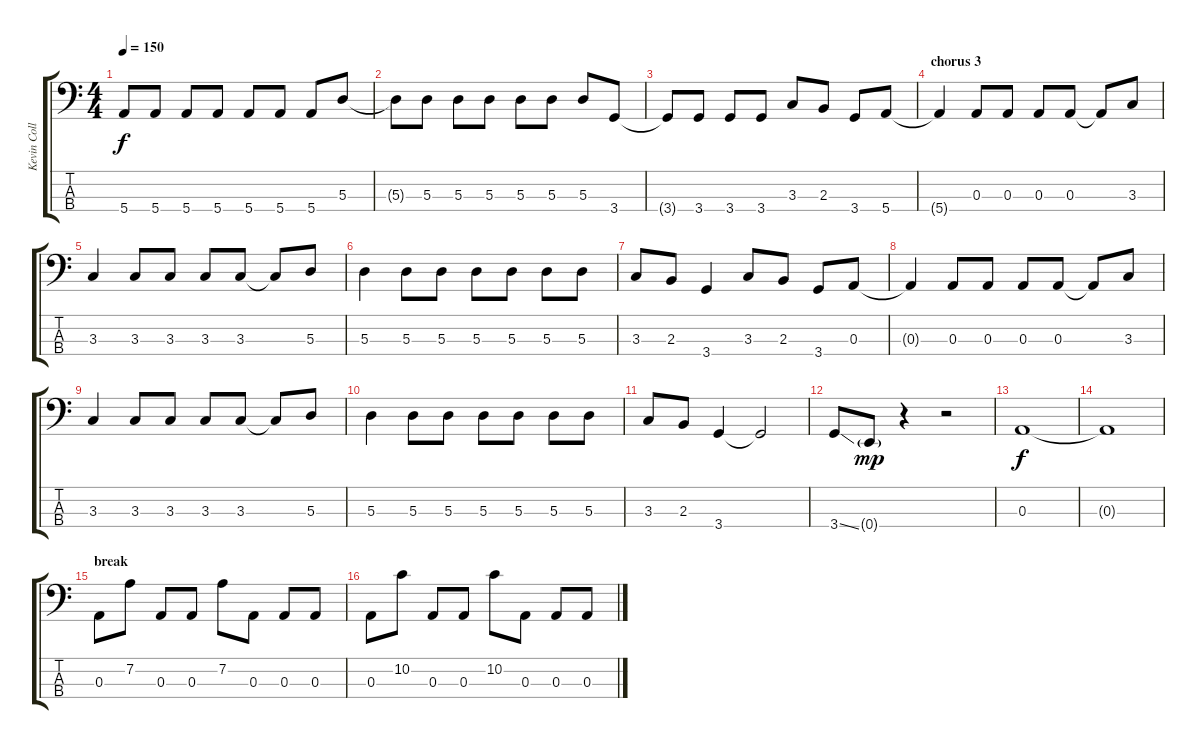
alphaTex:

\track ("Kevin Collier" "Kevin Coll") {instrument electricbasspick}
\staff {score tabs}
\tuning (G2 D2 A1 E1) {hide}
\ts (4 4)
\tempo 150
\clef f4
\ks c
5.4.8{dy f} 5.4.8 5.4.8 5.4.8 5.4.8 5.4.8 5.4.8 5.3.8 |
5.3{t}.8 5.3.8 5.3.8 5.3.8 5.3.8 5.3.8 5.3.8 3.4.8 |
3.4{t}.8 3.4.8 3.4.8 3.4.8 3.3.8 2.3.8 3.4.8 5.4.8 |
\section ("" "chorus 3")
5.4{t}.4 0.3.8 0.3.8 0.3.8 0.3.8 0.3{t}.8 3.3.8 |
3.3.4 3.3.8 3.3.8 3.3.8 3.3.8 3.3{t}.8 5.3.8 |
5.3.4 5.3.8 5.3.8 5.3.8 5.3.8 5.3.8 5.3.8 |
3.3.8 2.3.8 3.4.4 3.3.8 2.3.8 3.4.8 0.3.8 |
0.3{t}.4 0.3.8 0.3.8 0.3.8 0.3.8 0.3{t}.8 3.3.8 |
3.3.4 3.3.8 3.3.8 3.3.8 3.3.8 3.3{t}.8 5.3.8 |
5.3.4 5.3.8 5.3.8 5.3.8 5.3.8 5.3.8 5.3.8 |
3.3.8 2.3.8 3.4.4 3.4{t}.2 |
3.4{ss}.8 0.4{g}.8{dy mp} r.4 r.2 |
0.3.1{dy f} |
0.3{t}.1 |
\section ("" "break")
0.3.8 7.2.8 0.3.8 0.3.8 7.2.8 0.3.8 0.3.8 0.3.8 |
0.3.8 10.2.8 0.3.8 0.3.8 10.2.8 0.3.8 0.3.8 0.3.8
